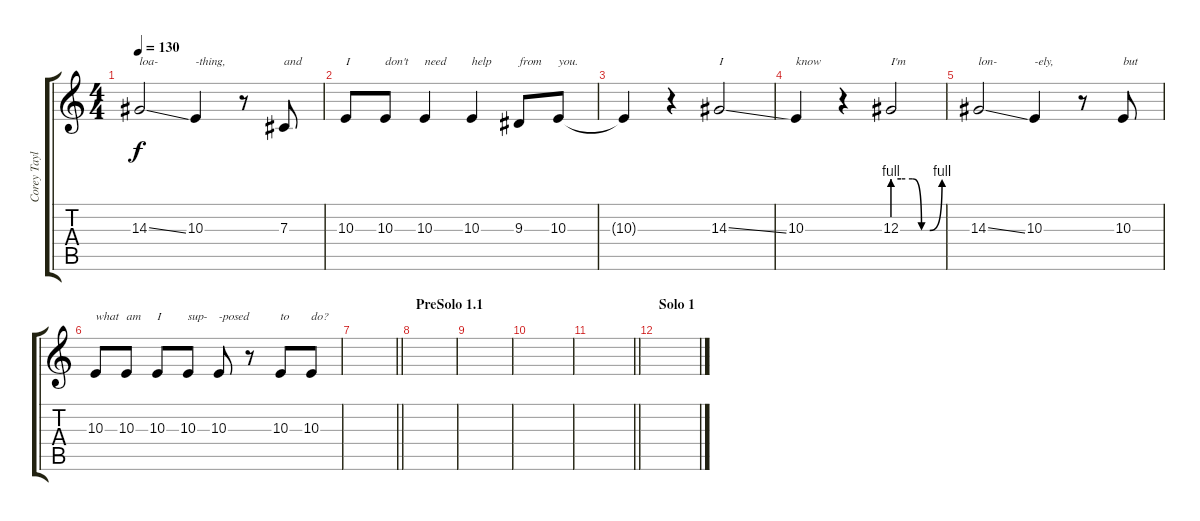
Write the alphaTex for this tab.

\track ("Corey Taylor" "Corey Tayl") {instrument lead2sawtooth}
\staff {score tabs}
\tuning (Eb4 Bb3 Gb3 Db3 Ab2 Db2) {hide}
\ts (4 4)
\tempo 130
\clef g2
\ks c
14.3{ss}.2{txt "loa-" dy f} 10.3.4{txt "-thing,"} r.8 7.3.8{txt "and"} |
10.3.8{txt "I"} 10.3.8{txt "don't"} 10.3.4{txt "need"} 10.3.4{txt "help"} 9.3.8{txt "from"} 10.3.8{txt "you."} |
10.3{t}.4 r.4 14.3{ss}.2{txt "I"} |
10.3.4{txt "know"} r.4 12.3{be (custom 0 4 10 4 24 4 35 0 45 0 60 4)}.2{txt "I'm"} |
14.3{ss}.2{txt "lon-"} 10.3.4{txt "-ely,"} r.8 10.3.8{txt "but"} |
10.3.8{txt "what"} 10.3.8{txt "am"} 10.3.8{txt "I"} 10.3.8{txt "sup-"} 10.3.8{txt "-posed"} r.8 10.3.8{txt "to"} 10.3.8{txt "do?"} |
\barLineRight lightlight
|
\section ("" "PreSolo 1.1")
|
|
|
\barLineRight lightlight
|
\section ("" "Solo 1")
